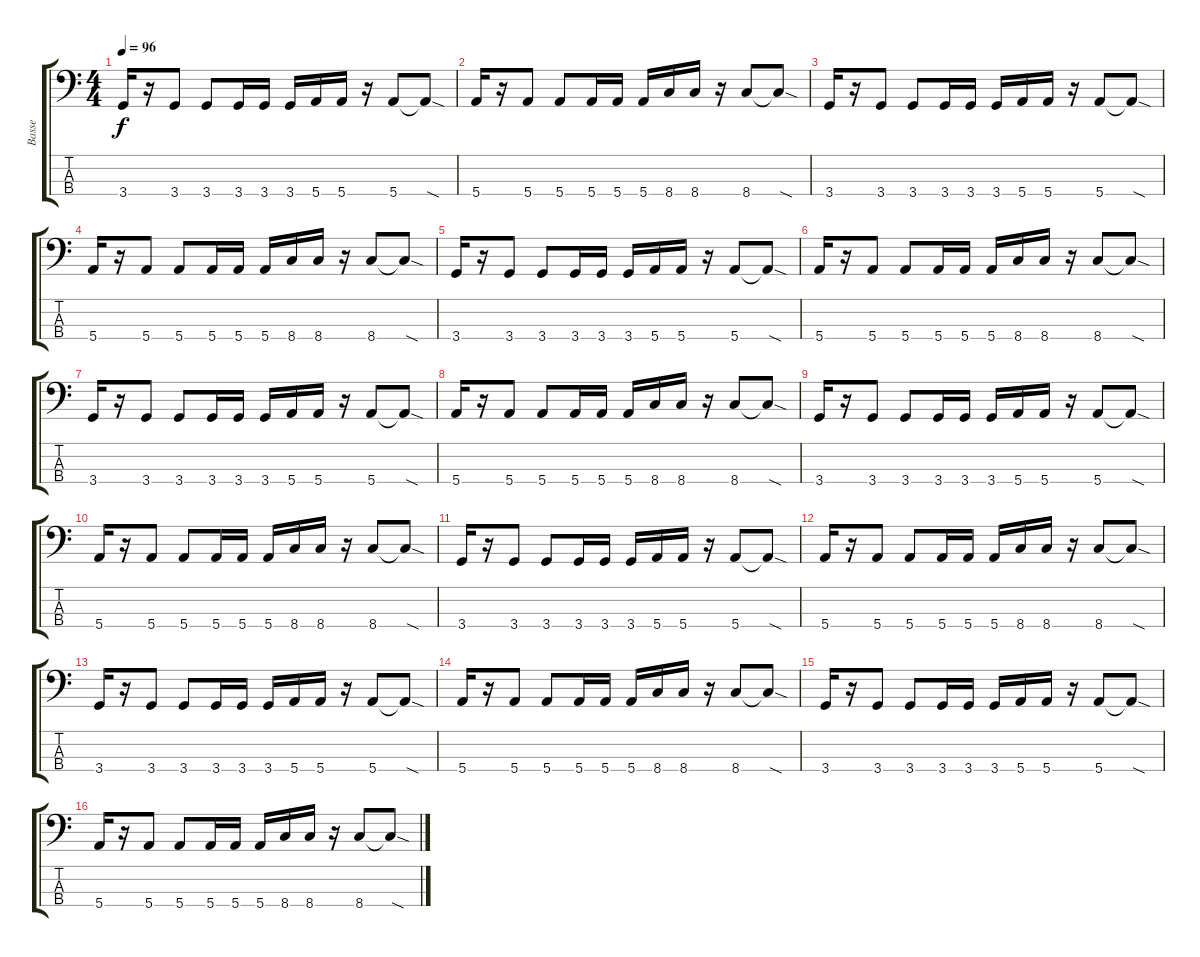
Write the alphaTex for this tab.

\track ("Basse" "Basse") {instrument electricbasspick}
\staff {score tabs}
\tuning (G2 D2 A1 E1) {hide}
\ts (4 4)
\tempo 96
\clef f4
\ks c
3.4.16{dy f} r.16 3.4.8 3.4.8 3.4.16 3.4.16 3.4.16 5.4.16 5.4.16 r.16 5.4.8 5.4{sod t}.8 |
5.4.16 r.16 5.4.8 5.4.8 5.4.16 5.4.16 5.4.16 8.4.16 8.4.16 r.16 8.4.8 8.4{sod t}.8 |
3.4.16 r.16 3.4.8 3.4.8 3.4.16 3.4.16 3.4.16 5.4.16 5.4.16 r.16 5.4.8 5.4{sod t}.8 |
5.4.16 r.16 5.4.8 5.4.8 5.4.16 5.4.16 5.4.16 8.4.16 8.4.16 r.16 8.4.8 8.4{sod t}.8 |
3.4.16 r.16 3.4.8 3.4.8 3.4.16 3.4.16 3.4.16 5.4.16 5.4.16 r.16 5.4.8 5.4{sod t}.8 |
5.4.16 r.16 5.4.8 5.4.8 5.4.16 5.4.16 5.4.16 8.4.16 8.4.16 r.16 8.4.8 8.4{sod t}.8 |
3.4.16 r.16 3.4.8 3.4.8 3.4.16 3.4.16 3.4.16 5.4.16 5.4.16 r.16 5.4.8 5.4{sod t}.8 |
5.4.16 r.16 5.4.8 5.4.8 5.4.16 5.4.16 5.4.16 8.4.16 8.4.16 r.16 8.4.8 8.4{sod t}.8 |
3.4.16 r.16 3.4.8 3.4.8 3.4.16 3.4.16 3.4.16 5.4.16 5.4.16 r.16 5.4.8 5.4{sod t}.8 |
5.4.16 r.16 5.4.8 5.4.8 5.4.16 5.4.16 5.4.16 8.4.16 8.4.16 r.16 8.4.8 8.4{sod t}.8 |
3.4.16 r.16 3.4.8 3.4.8 3.4.16 3.4.16 3.4.16 5.4.16 5.4.16 r.16 5.4.8 5.4{sod t}.8 |
5.4.16 r.16 5.4.8 5.4.8 5.4.16 5.4.16 5.4.16 8.4.16 8.4.16 r.16 8.4.8 8.4{sod t}.8 |
3.4.16 r.16 3.4.8 3.4.8 3.4.16 3.4.16 3.4.16 5.4.16 5.4.16 r.16 5.4.8 5.4{sod t}.8 |
5.4.16 r.16 5.4.8 5.4.8 5.4.16 5.4.16 5.4.16 8.4.16 8.4.16 r.16 8.4.8 8.4{sod t}.8 |
3.4.16 r.16 3.4.8 3.4.8 3.4.16 3.4.16 3.4.16 5.4.16 5.4.16 r.16 5.4.8 5.4{sod t}.8 |
5.4.16 r.16 5.4.8 5.4.8 5.4.16 5.4.16 5.4.16 8.4.16 8.4.16 r.16 8.4.8 8.4{sod t}.8
